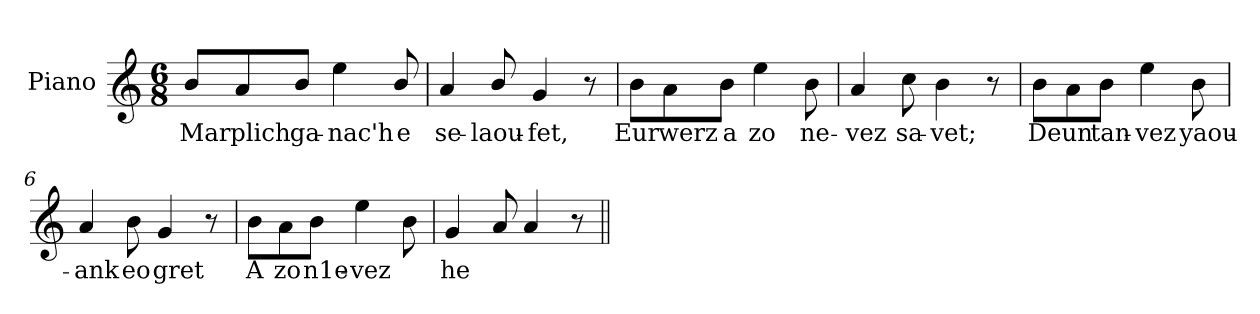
**kern	**text
*part1	*part1
*staff1	*staff1
*I"Piano	*
*I'Pno	*
*clefG2	*
*M6/8	*
*MM99	*
=1	=1
8b/L	Mar
8a/	plich
8b/J	ga-
4ee\	-nac'h
8b/	e
=2	=2
4a/	se-
8b/	-laou-
4g/	-fet,
8r	.
!!LO:LB:g=z
=3	=3
8b\L	Eur
8a\	werz
8b\J	a
4ee\	zo
8b\	ne-
=4	=4
4a/	-vez
8cc\	sa-
4b\	-vet;
8r	.
!!LO:LB:g=z
=5	=5
8b\L	Deun
8a\	.
8b\J	tan-
4ee\	-vez
8b\	yaou-
=6	=6
4a/	-ank
8b\	eo
4g/	gret
8r	.
!!LO:LB:g=z
=7	=7
8b\L	A
8a\	zo
8b\J	n1e-
4ee\	-vez
8b\	.
=8	=8
4g/	he
8a/	.
4a/	.
8r	.
=||	=||
*-	*-
